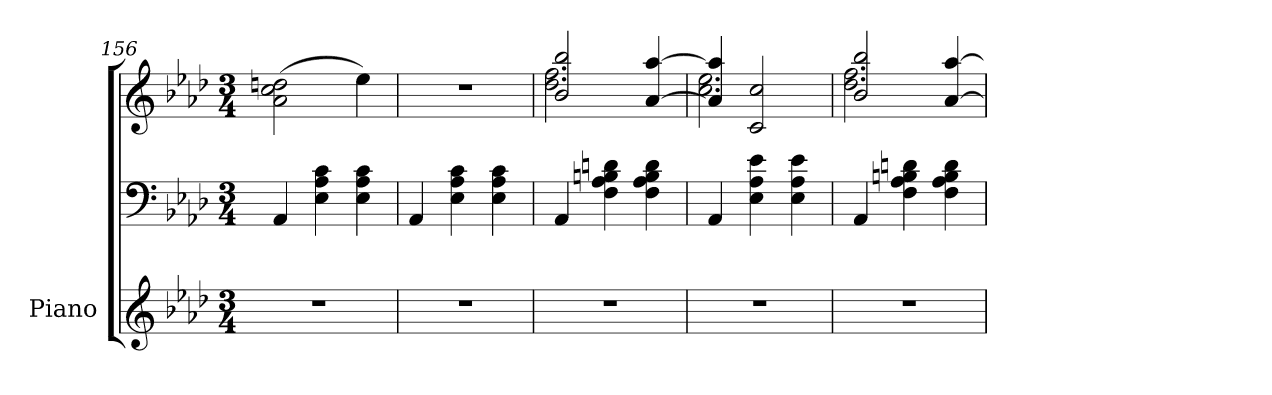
**kern	**kern	**kern
*part1	*part1	*part1
*staff3	*staff2	*staff1
*I"Piano	*	*
*I'Pno.	*	*
*clefG2	*clefF4	*clefG2
*k[b-e-a-d-]	*k[b-e-a-d-]	*k[b-e-a-d-]
*M3/4	*M3/4	*M3/4
=156	=156	=156
2.r	4AA-/	(>2a-\ 2cc\ 2ddn\
.	4E-\ 4A-\ 4c\	.
.	4E-\ 4A-\ 4c\	4ee-\)
=157	=157	=157
2.r	4AA-/	2.r
.	4E-\ 4A-\ 4c\	.
.	4E-\ 4A-\ 4c\	.
!!LO:LB:g=z
=158	=158	=158
*	*	*^
2.r	4AA-/	2b-/ 2bb-/	2.dd-\ 2.ff\
.	4F\ 4A-\ 4Bn\ 4dn\	.	.
.	4F\ 4A-\ 4B\ 4d\	[4a-/ [4aa-/	.
=159	=159	=159	=159
2.r	4AA-/	4a-/] 4aa-/]	2.cc\ 2.ee-\
.	4E-\ 4A-\ 4e-\	2c/ 2cc/	.
.	4E-\ 4A-\ 4e-\	.	.
=160	=160	=160	=160
2.r	4AA-/	2b-/ 2bb-/	2.dd-\ 2.ff\
.	4F\ 4A-\ 4Bn\ 4dn\	.	.
.	4F\ 4A-\ 4B\ 4d\	[4a-/ [4aa-/	.
*	*	*v	*v
=	=	=
*-	*-	*-
